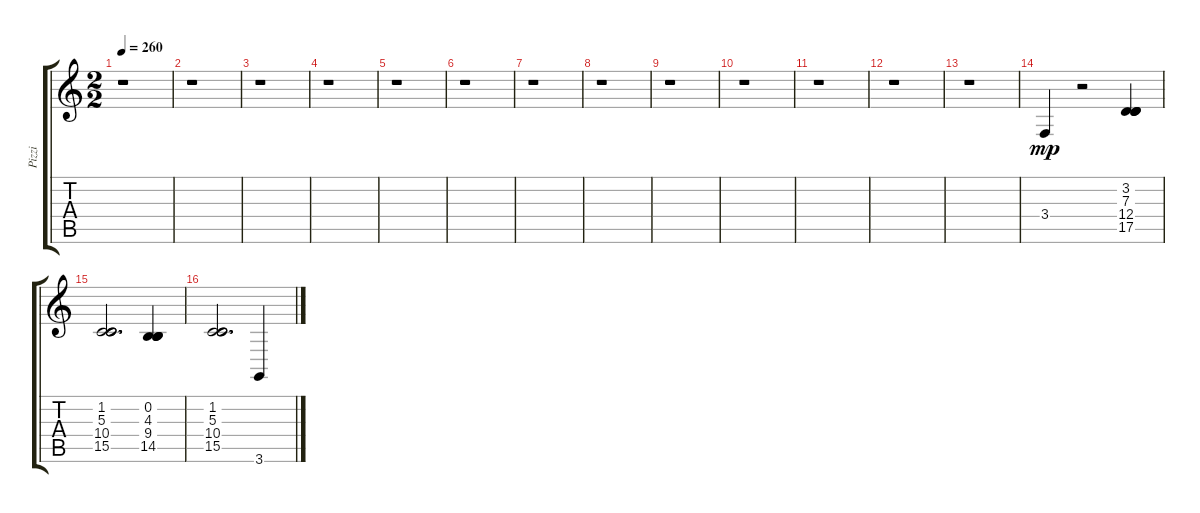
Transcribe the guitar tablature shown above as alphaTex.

\track ("Pizzi" "Pizzi") {instrument pizzicatostrings}
\staff {score tabs}
\tuning (E4 B3 G3 D3 A2 E2) {hide}
\ts (2 2)
\tempo 260
\clef g2
\ks c
r.1{dy mp} |
r.1 |
r.1 |
r.1 |
r.1 |
r.1 |
r.1 |
r.1 |
r.1 |
r.1 |
r.1 |
r.1 |
r.1 |
3.4.4 r.2 (3.2 7.3 12.4 17.5).4 |
(1.2 5.3 10.4 15.5).2{d} (0.2 4.3 9.4 14.5).4 |
(1.2 5.3 10.4 15.5).2{d} 3.6.4
